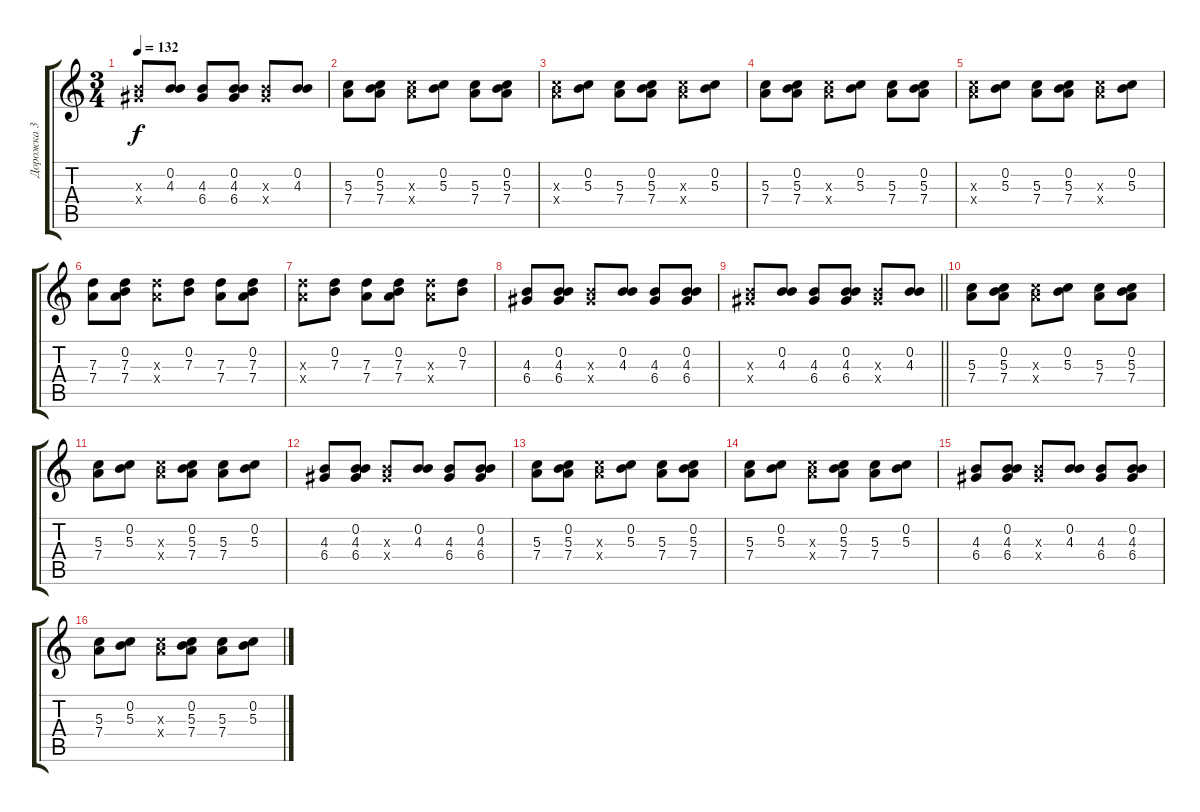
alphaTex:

\track ("Дорожка 3" "Дорожка 3") {instrument acousticguitarsteel}
\staff {score tabs}
\tuning (E4 B3 G3 D3 A2 E2) {hide}
\ts (3 4)
\tempo 132
\clef g2
\ks c
(4.3{x} 6.4{x}).8{dy f} (0.2 4.3).8 (4.3 6.4).8 (0.2 4.3 6.4).8 (4.3{x} 6.4{x}).8 (0.2 4.3).8 |
(5.3 7.4).8 (0.2 5.3 7.4).8 (5.3{x} 7.4{x}).8 (0.2 5.3).8 (5.3 7.4).8 (0.2 5.3 7.4).8 |
(5.3{x} 7.4{x}).8 (0.2 5.3).8 (5.3 7.4).8 (0.2 5.3 7.4).8 (5.3{x} 7.4{x}).8 (0.2 5.3).8 |
(5.3 7.4).8 (0.2 5.3 7.4).8 (5.3{x} 7.4{x}).8 (0.2 5.3).8 (5.3 7.4).8 (0.2 5.3 7.4).8 |
(5.3{x} 7.4{x}).8 (0.2 5.3).8 (5.3 7.4).8 (0.2 5.3 7.4).8 (5.3{x} 7.4{x}).8 (0.2 5.3).8 |
(7.3 7.4).8 (0.2 7.3 7.4).8 (7.3{x} 7.4{x}).8 (0.2 7.3).8 (7.3 7.4).8 (0.2 7.3 7.4).8 |
(7.3{x} 7.4{x}).8 (0.2 7.3).8 (7.3 7.4).8 (0.2 7.3 7.4).8 (7.3{x} 7.4{x}).8 (0.2 7.3).8 |
(4.3 6.4).8 (0.2 4.3 6.4).8 (4.3{x} 6.4{x}).8 (0.2 4.3).8 (4.3 6.4).8 (0.2 4.3 6.4).8 |
\barLineRight lightlight
(4.3{x} 6.4{x}).8 (0.2 4.3).8 (4.3 6.4).8 (0.2 4.3 6.4).8 (4.3{x} 6.4{x}).8 (0.2 4.3).8 |
\section ("" "")
(5.3 7.4).8 (0.2 5.3 7.4).8 (5.3{x} 7.4{x}).8 (0.2 5.3).8 (5.3 7.4).8 (0.2 5.3 7.4).8 |
(5.3 7.4).8 (0.2 5.3).8 (5.3{x} 7.4{x}).8 (0.2 5.3 7.4).8 (5.3 7.4).8 (0.2 5.3).8 |
(4.3 6.4).8 (0.2 4.3 6.4).8 (4.3{x} 6.4{x}).8 (0.2 4.3).8 (4.3 6.4).8 (0.2 4.3 6.4).8 |
(5.3 7.4).8 (0.2 5.3 7.4).8 (5.3{x} 7.4{x}).8 (0.2 5.3).8 (5.3 7.4).8 (0.2 5.3 7.4).8 |
(5.3 7.4).8 (0.2 5.3).8 (5.3{x} 7.4{x}).8 (0.2 5.3 7.4).8 (5.3 7.4).8 (0.2 5.3).8 |
(4.3 6.4).8 (0.2 4.3 6.4).8 (4.3{x} 6.4{x}).8 (0.2 4.3).8 (4.3 6.4).8 (0.2 4.3 6.4).8 |
(5.3 7.4).8 (0.2 5.3).8 (5.3{x} 7.4{x}).8 (0.2 5.3 7.4).8 (5.3 7.4).8 (0.2 5.3).8
